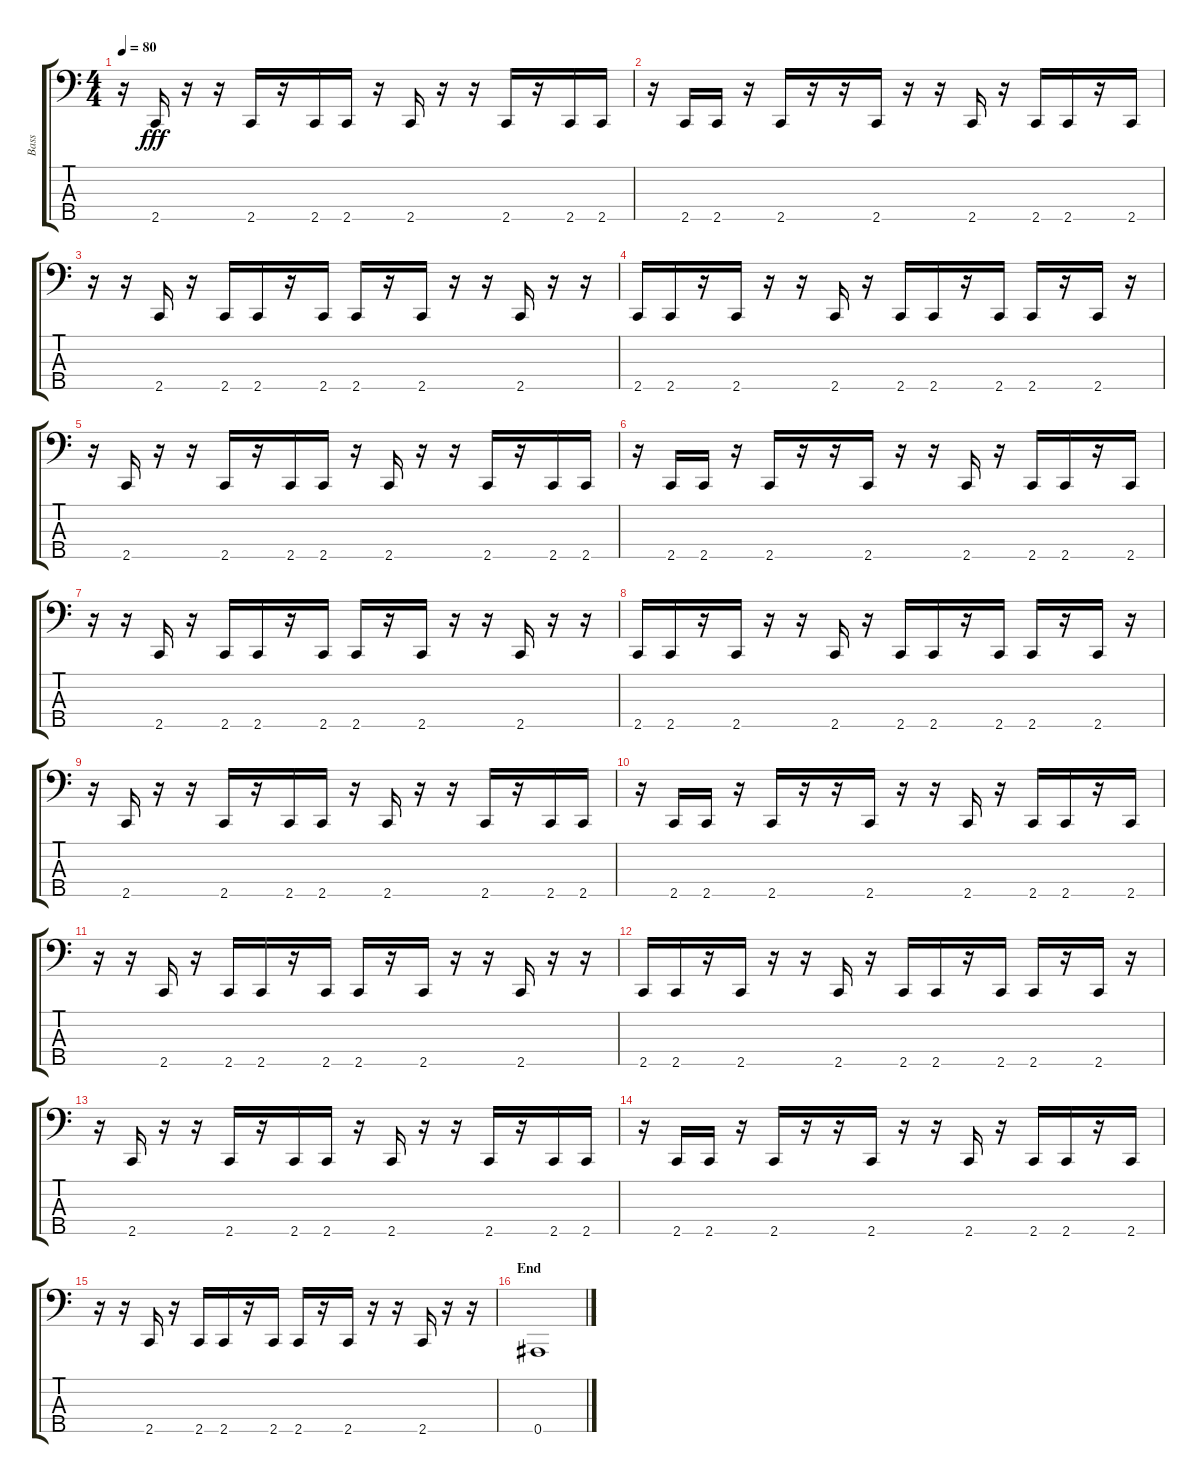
\track ("Bass" "Bass") {instrument electricbassfinger}
\staff {score tabs}
\tuning (Gb2 Db2 Ab1 Eb1 Bb0) {hide}
\ts (4 4)
\tempo 80
\clef f4
\ks c
r.16{dy fff} 2.5.16 r.16 r.16 2.5.16 r.16 2.5.16 2.5.16 r.16 2.5.16 r.16 r.16 2.5.16 r.16 2.5.16 2.5.16 |
r.16 2.5.16 2.5.16 r.16 2.5.16 r.16 r.16 2.5.16 r.16 r.16 2.5.16 r.16 2.5.16 2.5.16 r.16 2.5.16 |
r.16 r.16 2.5.16 r.16 2.5.16 2.5.16 r.16 2.5.16 2.5.16 r.16 2.5.16 r.16 r.16 2.5.16 r.16 r.16 |
2.5.16 2.5.16 r.16 2.5.16 r.16 r.16 2.5.16 r.16 2.5.16 2.5.16 r.16 2.5.16 2.5.16 r.16 2.5.16 r.16 |
r.16 2.5.16 r.16 r.16 2.5.16 r.16 2.5.16 2.5.16 r.16 2.5.16 r.16 r.16 2.5.16 r.16 2.5.16 2.5.16 |
r.16 2.5.16 2.5.16 r.16 2.5.16 r.16 r.16 2.5.16 r.16 r.16 2.5.16 r.16 2.5.16 2.5.16 r.16 2.5.16 |
r.16 r.16 2.5.16 r.16 2.5.16 2.5.16 r.16 2.5.16 2.5.16 r.16 2.5.16 r.16 r.16 2.5.16 r.16 r.16 |
2.5.16 2.5.16 r.16 2.5.16 r.16 r.16 2.5.16 r.16 2.5.16 2.5.16 r.16 2.5.16 2.5.16 r.16 2.5.16 r.16 |
r.16 2.5.16 r.16 r.16 2.5.16 r.16 2.5.16 2.5.16 r.16 2.5.16 r.16 r.16 2.5.16 r.16 2.5.16 2.5.16 |
r.16 2.5.16 2.5.16 r.16 2.5.16 r.16 r.16 2.5.16 r.16 r.16 2.5.16 r.16 2.5.16 2.5.16 r.16 2.5.16 |
r.16 r.16 2.5.16 r.16 2.5.16 2.5.16 r.16 2.5.16 2.5.16 r.16 2.5.16 r.16 r.16 2.5.16 r.16 r.16 |
2.5.16 2.5.16 r.16 2.5.16 r.16 r.16 2.5.16 r.16 2.5.16 2.5.16 r.16 2.5.16 2.5.16 r.16 2.5.16 r.16 |
r.16 2.5.16 r.16 r.16 2.5.16 r.16 2.5.16 2.5.16 r.16 2.5.16 r.16 r.16 2.5.16 r.16 2.5.16 2.5.16 |
r.16 2.5.16 2.5.16 r.16 2.5.16 r.16 r.16 2.5.16 r.16 r.16 2.5.16 r.16 2.5.16 2.5.16 r.16 2.5.16 |
r.16 r.16 2.5.16 r.16 2.5.16 2.5.16 r.16 2.5.16 2.5.16 r.16 2.5.16 r.16 r.16 2.5.16 r.16 r.16 |
\section ("" "End")
0.5.1
